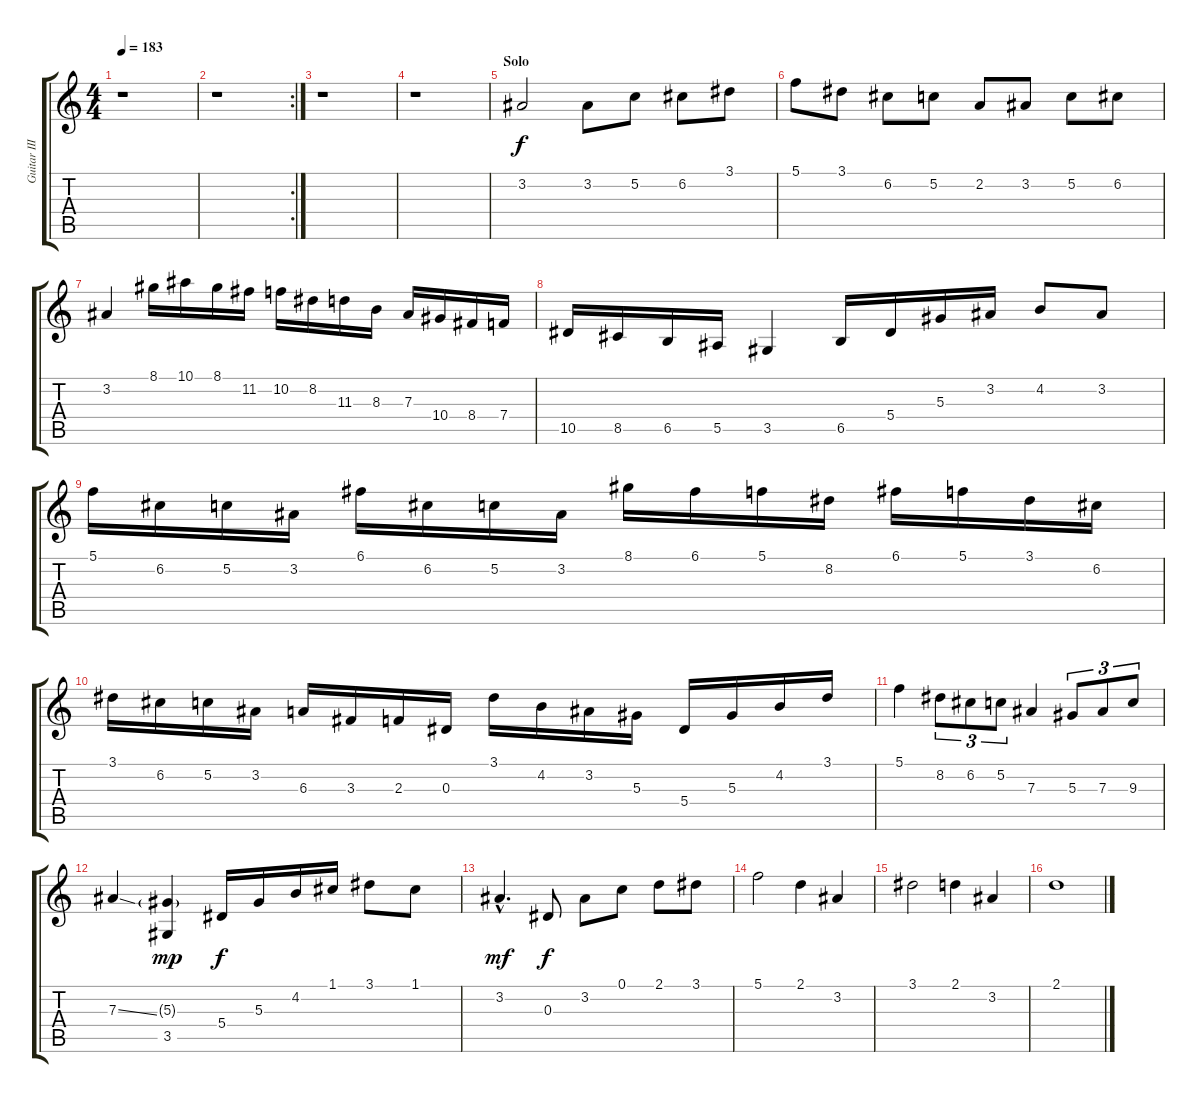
\track ("Guitar III" "Guitar III") {instrument distortionguitar}
\staff {score tabs}
\tuning (C4 G3 Eb3 Bb2 F2 C2) {hide}
\ts (4 4)
\tempo 183
\clef g2
\ks c
r.1{dy f} |
\rc 2
r.1 |
r.1 |
r.1 |
\section ("" "Solo")
3.2.2{volume 16} 3.2.8 5.2.8 6.2.8 3.1.8 |
5.1.8 3.1.8 6.2.8 5.2.8 2.2.8 3.2.8 5.2.8 6.2.8 |
3.2.4 8.1.16 10.1.16 8.1.16 11.2.16 10.2.16 8.2.16 11.3.16 8.3.16 7.3.16 10.4.16 8.4.16 7.4.16 |
10.5.16 8.5.16 6.5.16 5.5.16 3.5.4 6.5.16 5.4.16 5.3.16 3.2.16 4.2.8 3.2.8 |
5.1.16 6.2.16 5.2.16 3.2.16 6.1.16 6.2.16 5.2.16 3.2.16 8.1.16 6.1.16 5.1.16 8.2.16 6.1.16 5.1.16 3.1.16 6.2.16 |
3.1.16 6.2.16 5.2.16 3.2.16 6.3.16 3.3.16 2.3.16 0.3.16 3.1.16 4.2.16 3.2.16 5.3.16 5.4.16 5.3.16 4.2.16 3.1.16 |
5.1.4 8.2.8{tu (3 2)} 6.2.8{tu (3 2)} 5.2.8{tu (3 2)} 7.3.4 5.3.8{tu (3 2)} 7.3.8{tu (3 2)} 9.3.8{tu (3 2)} |
7.3{ss}.4 (5.3{g} 3.5).4{dy mp} 5.4.16{dy f} 5.3.16 4.2.16 1.1.16 3.1.8 1.1.8 |
3.2{hac}.4{d dy mf volume 14} 0.3.8{dy f} 3.2.8 0.1.8 2.1.8 3.1.8 |
5.1.2 2.1.4 3.2.4 |
3.1.2 2.1.4 3.2.4 |
2.1.1
